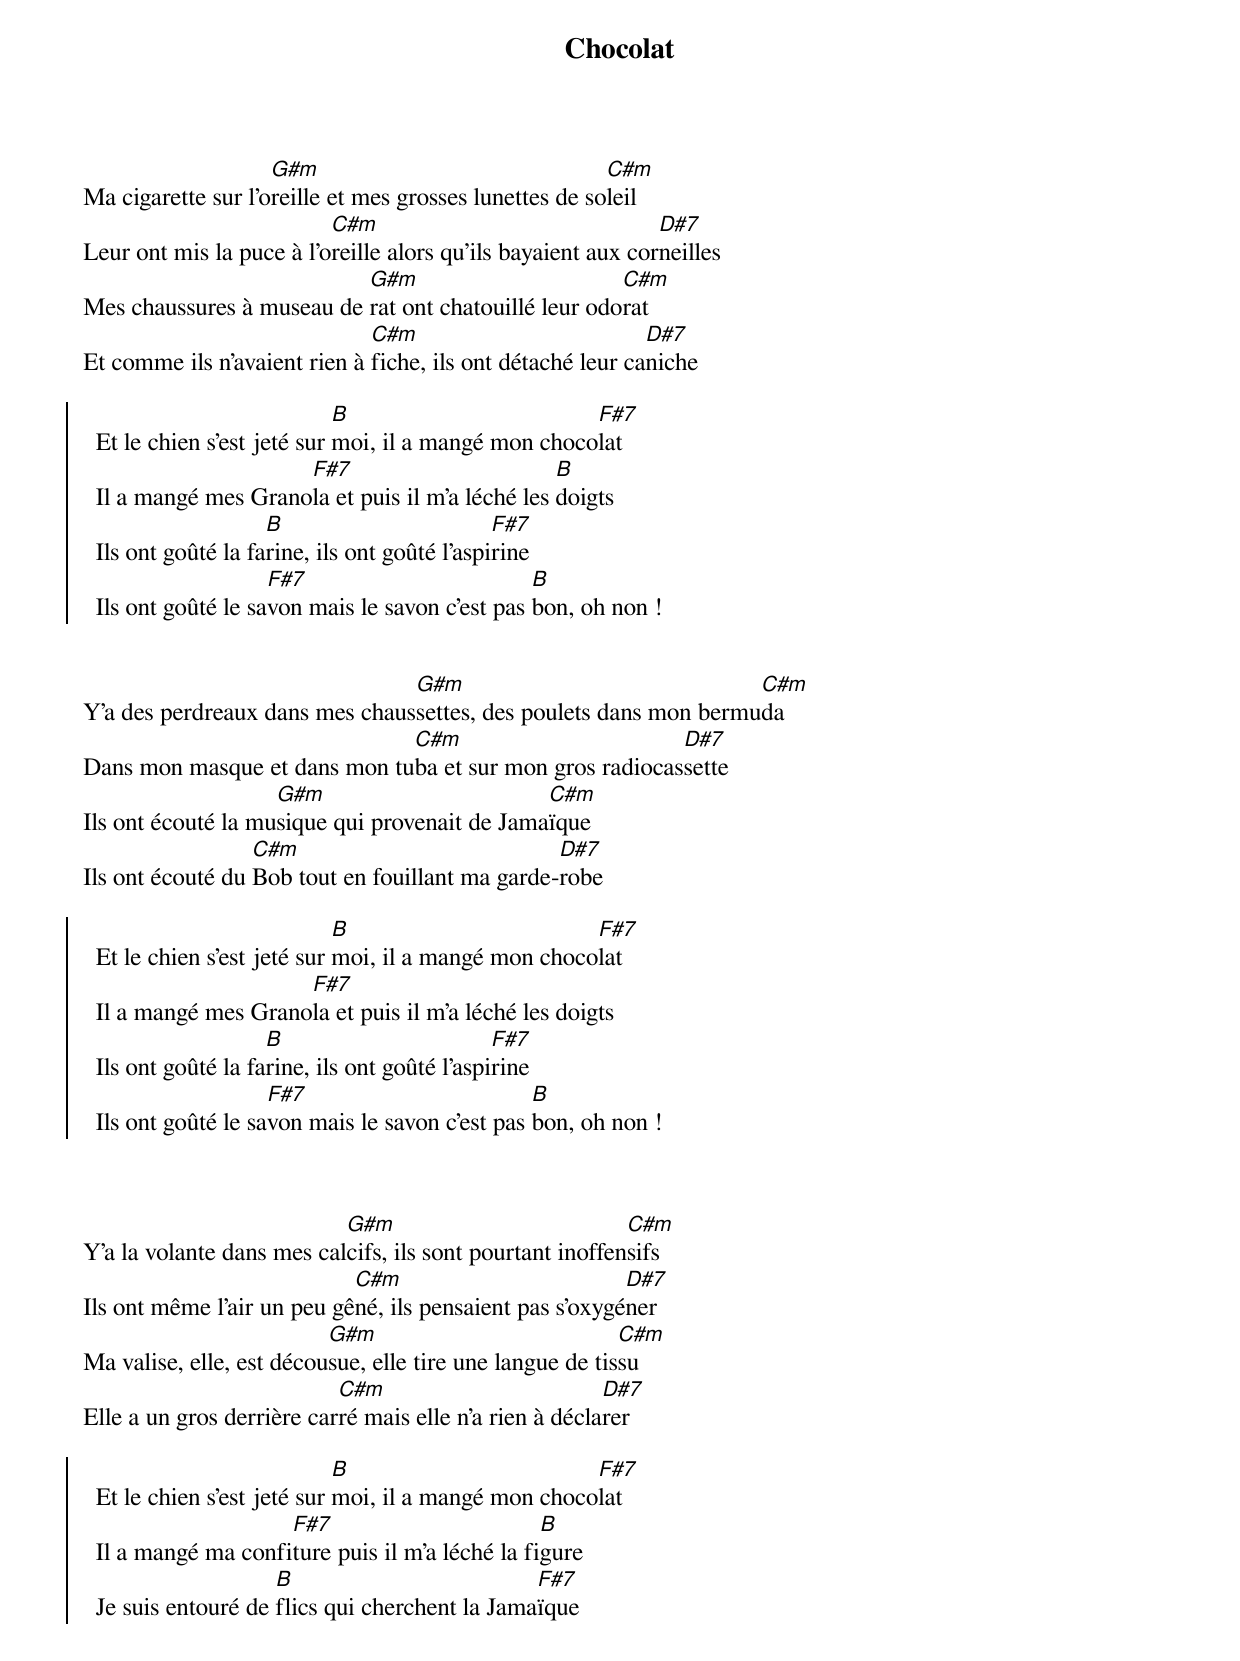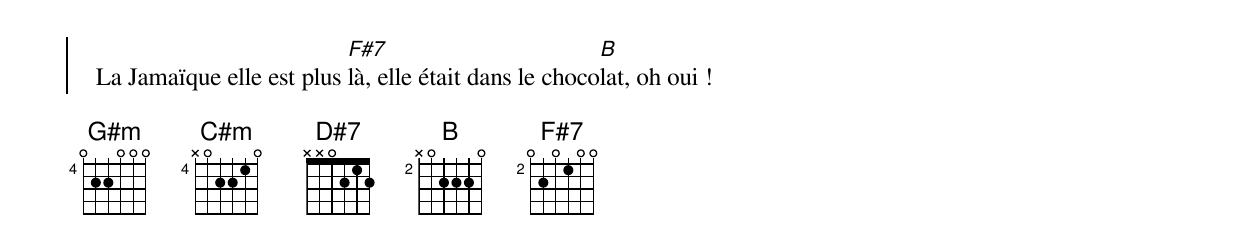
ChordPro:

{title: Chocolat}
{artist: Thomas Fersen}
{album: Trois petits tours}
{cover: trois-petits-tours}
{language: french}
{columns: 1}
{define: B base-fret 2 frets X 0 2 2 2 0}
{define: D#7 base-fret 1 frets X X 0 2 1 2}
{define: G#m base-fret 4 frets 0 2 2 0 0 0}
{define: C#m base-fret 4 frets X 0 2 2 1 0}
{define: F#7 base-fret 2 frets 0 2 0 1 0 0}
{define: B base-fret 2 frets 2 1 0 0 0}
{define: D#7 base-fret 3 frets 0 0 0 1}
{define: G#m base-fret 1 frets 0 2 3 1}
{define: C#m base-fret 1 frets 0 3 3 3}
{define: F#7 base-fret 2 frets 1 2 0 2}

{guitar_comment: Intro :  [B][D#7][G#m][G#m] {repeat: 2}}


Ma cigarette sur l'o[G#m]reille et mes grosses lunettes de so[C#m]leil
Leur ont mis la puce à l'o[C#m]reille alors qu'ils bayaient aux cor[D#7]neilles
Mes chaussures à museau de [G#m]rat ont chatouillé leur odo[C#m]rat
Et comme ils n'avaient rien à [C#m]fiche, ils ont détaché leur ca[D#7]niche

{start_of_chorus}
  Et le chien s'est jeté sur [B]moi, il a mangé mon choco[F#7]lat
  Il a mangé mes Grano[F#7]la et puis il m'a léché les [B]doigts
  Ils ont goûté la fa[B]rine, ils ont goûté l'aspi[F#7]rine
  Ils ont goûté le sa[F#7]von mais le savon c'est pas [B]bon, oh non !
{end_of_chorus}


Y'a des perdreaux dans mes chaus[G#m]settes, des poulets dans mon bermu[C#m]da
Dans mon masque et dans mon tu[C#m]ba et sur mon gros radiocas[D#7]sette
Ils ont écouté la mu[G#m]sique qui provenait de Jama[C#m]ïque
Ils ont écouté du [C#m]Bob tout en fouillant ma garde-[D#7]robe

{start_of_chorus}
  Et le chien s'est jeté sur [B]moi, il a mangé mon choco[F#7]lat
  Il a mangé mes Grano[F#7]la et puis il m'a léché les doigts
  Ils ont goûté la fa[B]rine, ils ont goûté l'aspi[F#7]rine
  Ils ont goûté le sa[F#7]von mais le savon c'est pas [B]bon, oh non !
{end_of_chorus}

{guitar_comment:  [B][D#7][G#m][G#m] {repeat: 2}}


Y'a la volante dans mes cal[G#m]cifs, ils sont pourtant inoffen[C#m]sifs
Ils ont même l'air un peu gê[C#m]né, ils pensaient pas s'oxygé[D#7]ner
Ma valise, elle, est décou[G#m]sue, elle tire une langue de tis[C#m]su
Elle a un gros derrière car[C#m]ré mais elle n'a rien à décla[D#7]rer

{start_of_chorus}
  Et le chien s'est jeté sur [B]moi, il a mangé mon choco[F#7]lat
  Il a mangé ma confi[F#7]ture puis il m'a léché la fi[B]gure
  Je suis entouré de [B]flics qui cherchent la Jama[F#7]ïque
  La Jamaïque elle est plus [F#7]là, elle était dans le choco[B]lat, oh oui !
{end_of_chorus}

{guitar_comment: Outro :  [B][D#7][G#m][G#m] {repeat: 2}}
